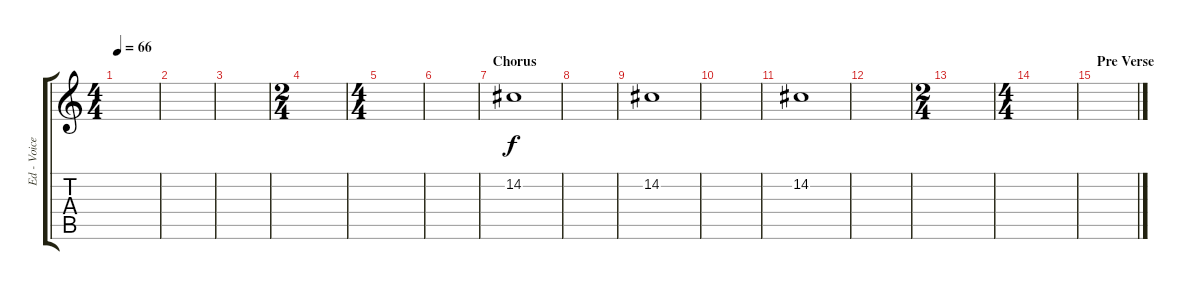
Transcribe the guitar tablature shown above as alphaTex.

\track ("Ed - Voice" "Ed - Voice") {instrument violin}
\staff {score tabs}
\tuning (E4 B3 G3 D3 A2 E2) {hide}
\ts (4 4)
\tempo 66
\clef g2
\ks c
|
|
|
\ts (2 4)
|
\ts (4 4)
|
|
\section ("" "Chorus")
14.2.1 |
|
14.2.1 |
|
14.2.1 |
|
\ts (2 4)
|
\ts (4 4)
|
\section ("" "Pre Verse")
